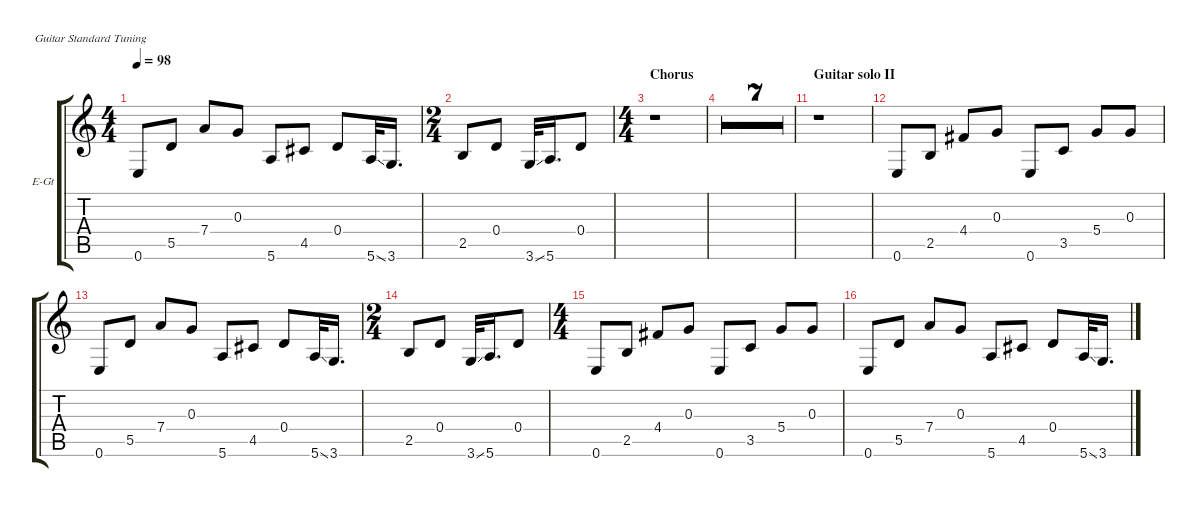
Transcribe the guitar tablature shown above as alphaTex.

\hideDynamics
\bracketExtendMode groupsimilarinstruments
\firstSystemTrackNameOrientation horizontal
\otherSystemsTrackNameOrientation horizontal
\track ("James Clean" "E-Gt") {multiBarRest instrument electricguitarclean}
\staff {score tabs}
\tuning (E4 B3 G3 D3 A2 E2)
\ts (4 4)
\tempo 98
\clef g2
\ks c
0.6.8{dy f} 5.5.8 7.4.8 0.3.8 5.6.8 4.5.8 0.4.8 5.6{ss}.32 3.6.16{d} |
\ts (2 4)
2.5.8 0.4.8 3.6{ss}.32 5.6.16{d} 0.4.8 |
\ts (4 4)
\section ("" "Chorus")
r.1 |
r.1 |
r.1 |
r.1 |
r.1 |
r.1 |
r.1 |
r.1 |
\section ("" "Guitar solo II")
r.1 |
0.6.8 2.5.8 4.4.8 0.3.8 0.6.8 3.5.8 5.4.8 0.3.8 |
0.6.8 5.5.8 7.4.8 0.3.8 5.6.8 4.5.8 0.4.8 5.6{ss}.32 3.6.16{d} |
\ts (2 4)
2.5.8 0.4.8 3.6{ss}.32 5.6.16{d} 0.4.8 |
\ts (4 4)
0.6.8 2.5.8 4.4.8 0.3.8 0.6.8 3.5.8 5.4.8 0.3.8 |
0.6.8 5.5.8 7.4.8 0.3.8 5.6.8 4.5.8 0.4.8 5.6{ss}.32 3.6.16{d}
